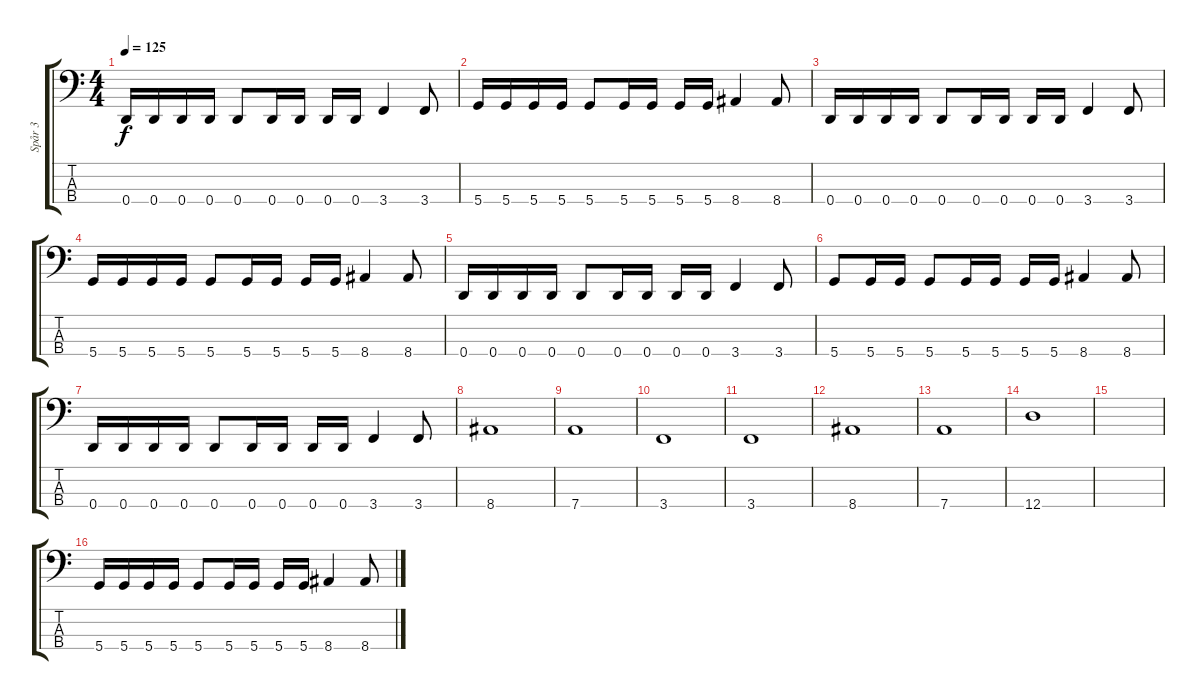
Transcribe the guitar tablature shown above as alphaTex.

\track ("Spår 3" "Spår 3") {instrument electricbassfinger}
\staff {score tabs}
\tuning (G2 D2 A1 D1) {hide}
\ts (4 4)
\tempo 125
\clef f4
\ks c
0.4.16{dy f} 0.4.16 0.4.16 0.4.16 0.4.8 0.4.16 0.4.16 0.4.16 0.4.16 3.4.4 3.4.8 |
5.4.16 5.4.16 5.4.16 5.4.16 5.4.8 5.4.16 5.4.16 5.4.16 5.4.16 8.4.4 8.4.8 |
0.4.16 0.4.16 0.4.16 0.4.16 0.4.8 0.4.16 0.4.16 0.4.16 0.4.16 3.4.4 3.4.8 |
5.4.16 5.4.16 5.4.16 5.4.16 5.4.8 5.4.16 5.4.16 5.4.16 5.4.16 8.4.4 8.4.8 |
0.4.16 0.4.16 0.4.16 0.4.16 0.4.8 0.4.16 0.4.16 0.4.16 0.4.16 3.4.4 3.4.8 |
5.4.8 5.4.16 5.4.16 5.4.8 5.4.16 5.4.16 5.4.16 5.4.16 8.4.4 8.4.8 |
0.4.16 0.4.16 0.4.16 0.4.16 0.4.8 0.4.16 0.4.16 0.4.16 0.4.16 3.4.4 3.4.8 |
8.4.1 |
7.4.1 |
3.4.1 |
3.4.1 |
8.4.1 |
7.4.1 |
12.4.1 |
|
5.4.16 5.4.16 5.4.16 5.4.16 5.4.8 5.4.16 5.4.16 5.4.16 5.4.16 8.4.4 8.4.8
